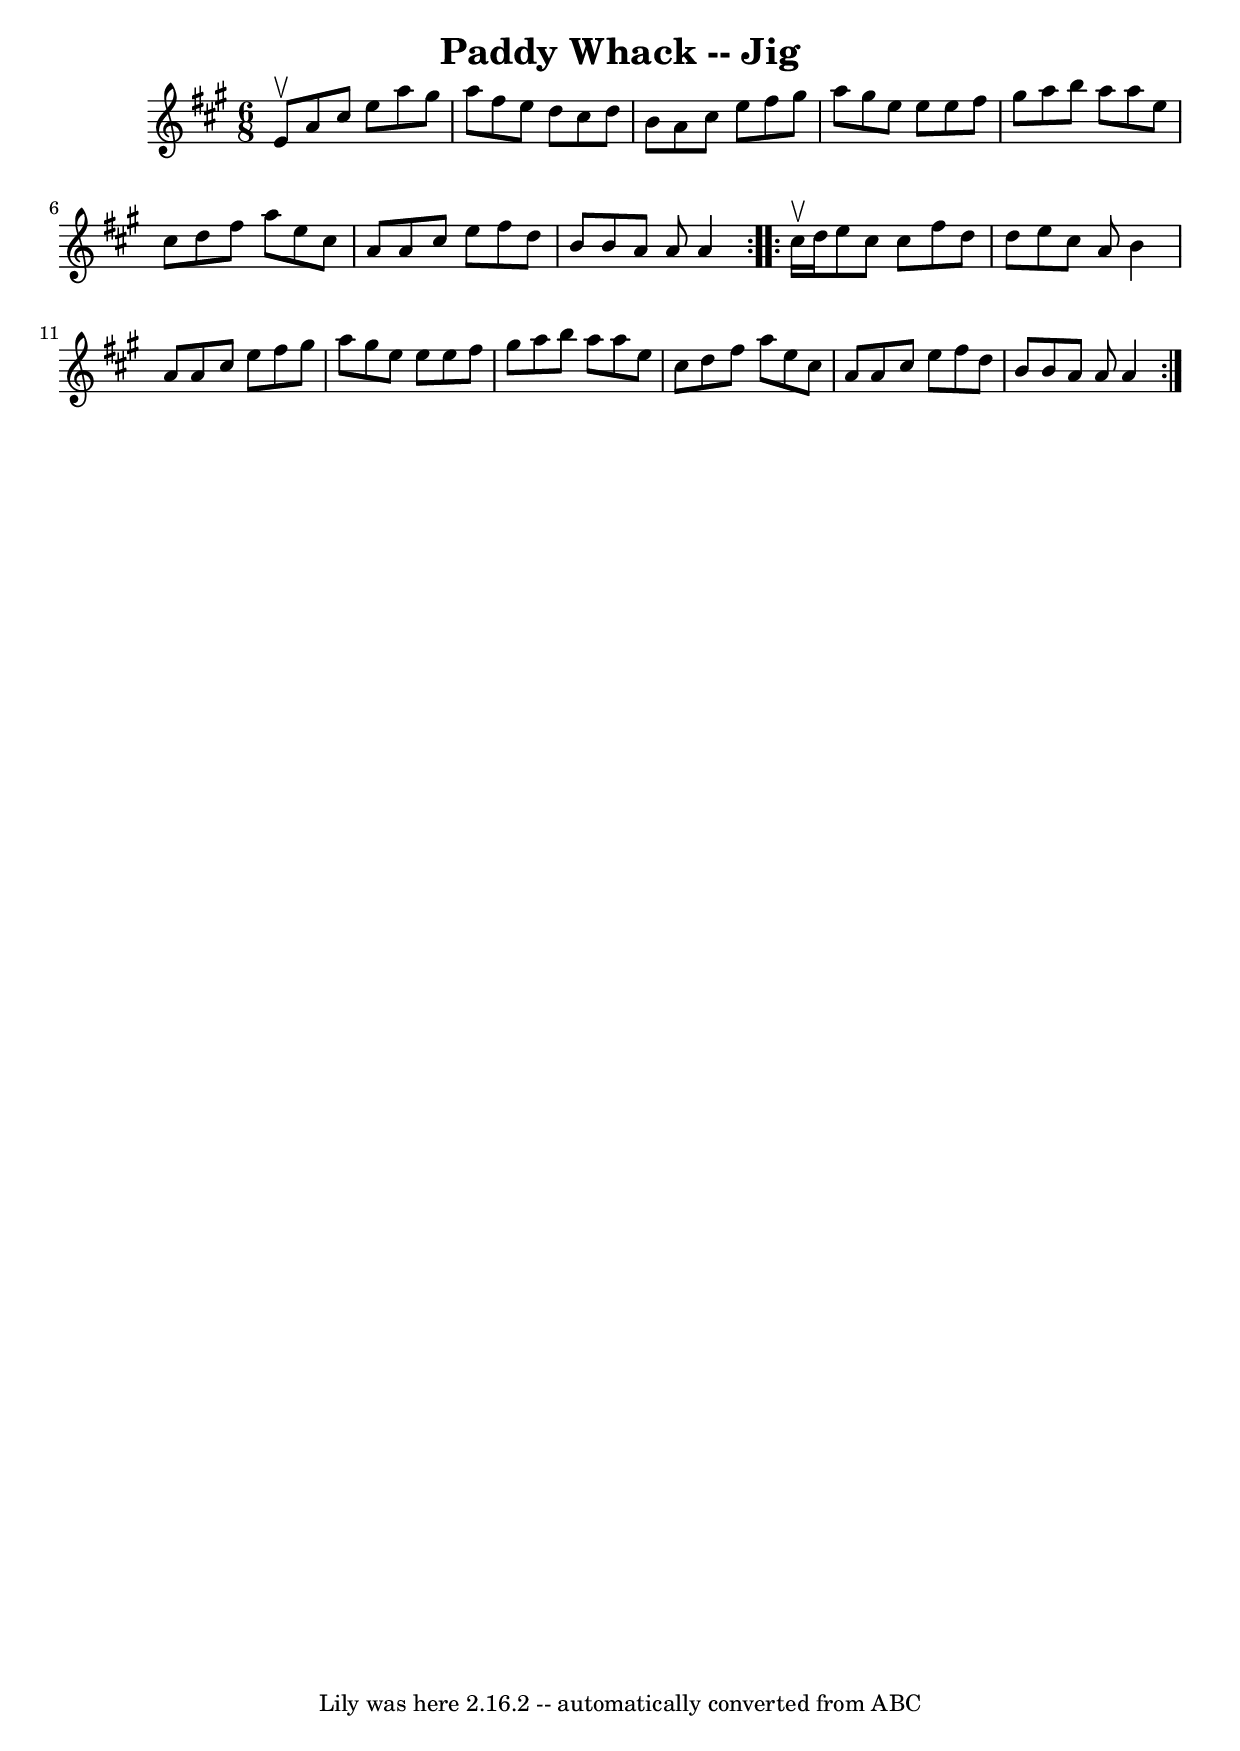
\version "2.16.2"
\include "Mammoth.ily"
\header {
  %% book = "Ryan's Mammoth Collection"
 crossRefNumber = "1"
 footnotes = "\\\\90 468"
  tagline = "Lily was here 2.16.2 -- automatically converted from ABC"
  title = "Paddy Whack -- Jig"

}
voicedefault =  {



  \repeat volta 2 {

    \time 6/8 
    \key a \major e'8^\upbow  |
 a'8 cis''8 e''8 a''8 gis''8 a''8     |
 fis''8 e''8 d''8 cis''8 d''8 b'8     |
 a'8 cis''8 e''8 fis''8 gis''8 a''8     |
 gis''8 e''8 e''8 e''8 fis''8 gis''8    |
 a''8 b''8 a''8 a''8 e''8 cis''8     |
 d''8 fis''8 a''8 e''8 cis''8 a'8     |
 a'8 cis''8 e''8 fis''8 d''8 b'8     |
 b'8 a'8 a'8 a'4  
  }     
  \repeat volta 2 {
 cis''16^\upbow d''16   |
 e''8 cis''8 cis''8 fis''8 d''8 d''8     |
 e''8 cis''8 a'8 b'4 a'8    |
 a'8 cis''8 e''8 fis''8 gis''8 a''8     |
 gis''8 e''8 e''8 e''8 fis''8 gis''8     |
 a''8 b''8 a''8 a''8 e''8 cis''8     |
 d''8 fis''8 a''8 e''8 cis''8 a'8  |
 a'8 cis''8 e''8 fis''8 d''8 b'8    |
 b'8  
 a'8 a'8 a'4  
  }   

}

\score{
  <<

    \context Staff="default"
    {
      \voicedefault 
      
    }

  >>
  \layout {
    
  }
  \midi {
  }

}
